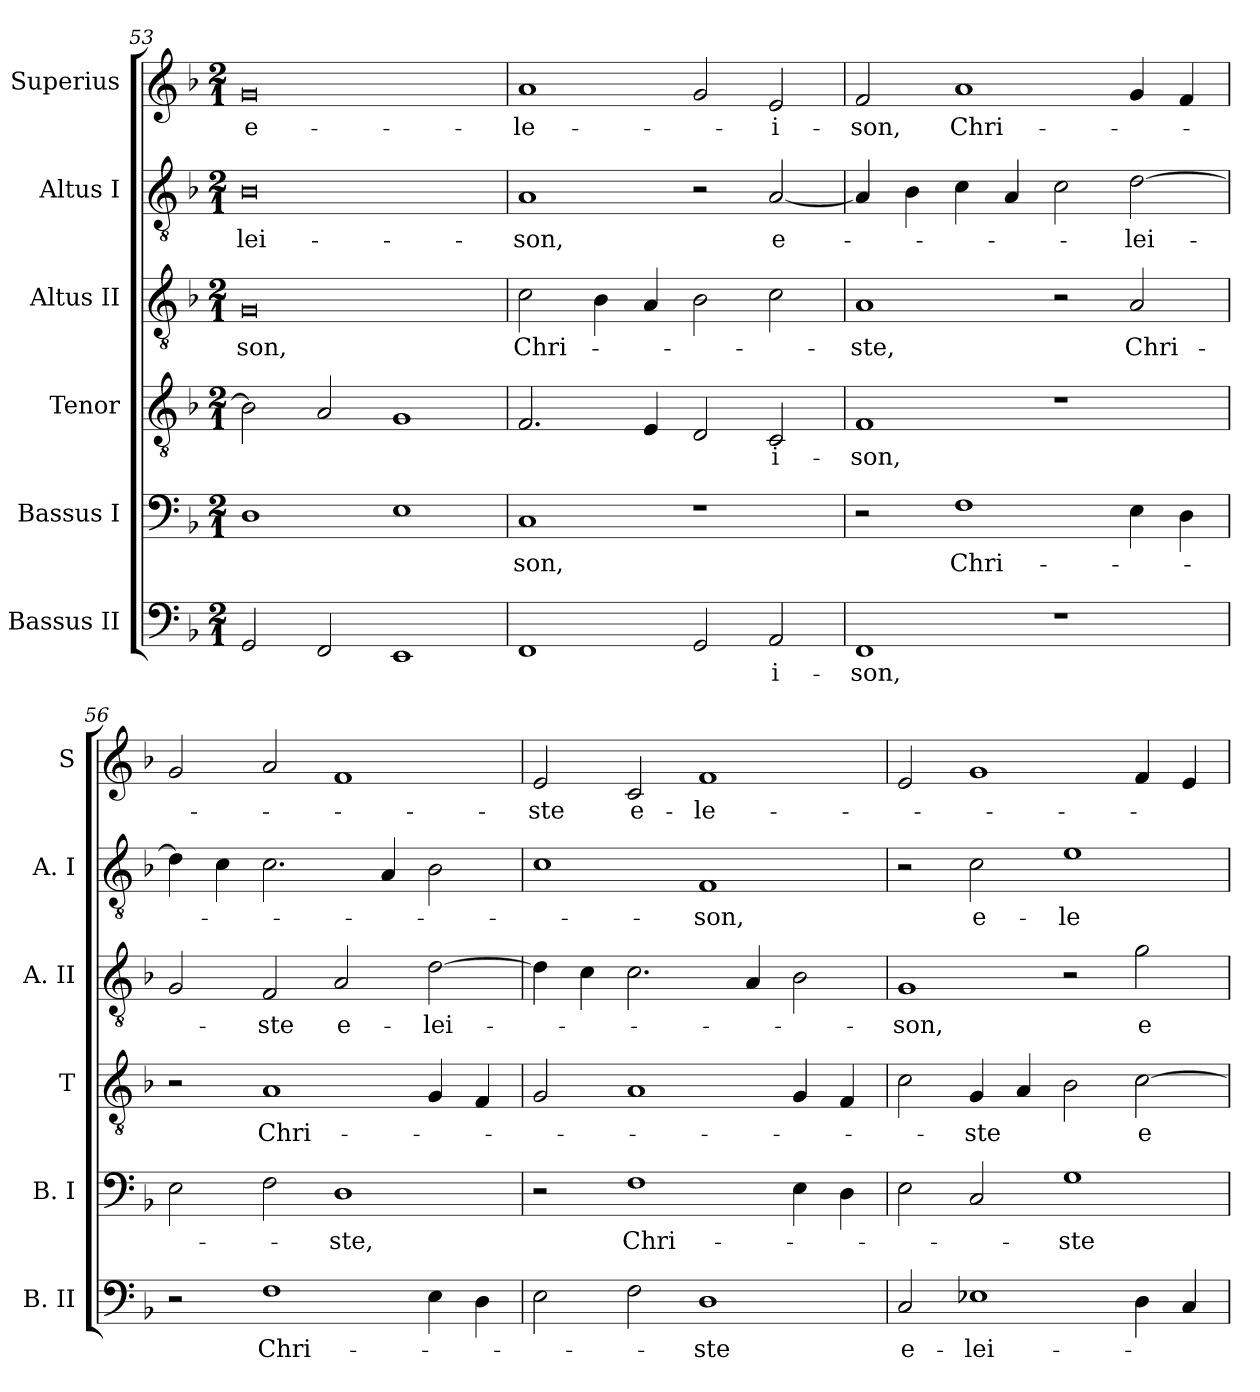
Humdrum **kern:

**kern	**text	**kern	**text	**kern	**text	**kern	**text	**kern	**text	**kern	**text
*part6	*part6	*part5	*part5	*part4	*part4	*part3	*part3	*part2	*part2	*part1	*part1
*staff6	*staff6	*staff5	*staff5	*staff4	*staff4	*staff3	*staff3	*staff2	*staff2	*staff1	*staff1
*I"Bassus II	*	*I"Bassus I	*	*I"Tenor	*	*I"Altus II	*	*I"Altus I	*	*I"Superius	*
*I'B. II	*	*I'B. I	*	*I'T	*	*I'A. II	*	*I'A. I	*	*I'S	*
*clefF4	*	*clefF4	*	*clefGv2	*	*clefGv2	*	*clefGv2	*	*clefG2	*
*k[b-]	*	*k[b-]	*	*k[b-]	*	*k[b-]	*	*k[b-]	*	*k[b-]	*
*F:	*	*F:	*	*F:	*	*F:	*	*F:	*	*F:	*
*M2/1	*	*M2/1	*	*M2/1	*	*M2/1	*	*M2/1	*	*M2/1	*
=53	=53	=53	=53	=53	=53	=53	=53	=53	=53	=53	=53
2GG	.	1D	.	2B-]	.	0G	-son,	0B-	-lei-	0g	e-
2FF	.	.	.	2A	.	.	.	.	.	.	.
1EE	.	1E	.	1G	.	.	.	.	.	.	.
=54	=54	=54	=54	=54	=54	=54	=54	=54	=54	=54	=54
1FF	.	1C	-son,	2.F	.	2c	Chri-	1A	-son,	1a	-le-
.	.	.	.	.	.	4B-	.	.	.	.	.
.	.	.	.	4E	.	4A	.	.	.	.	.
2GG	.	1r	.	2D	.	2B-	.	2r	.	2g	.
2AA	-i-	.	.	2C	-i-	2c	.	[2A	e-	2e	-i-
=55	=55	=55	=55	=55	=55	=55	=55	=55	=55	=55	=55
1FF	-son,	2r	.	1F	-son,	1A	-ste,	4A]	.	2f	-son,
.	.	.	.	.	.	.	.	4B-	.	.	.
.	.	1F	Chri-	.	.	.	.	4c	.	1a	Chri-
.	.	.	.	.	.	.	.	4A	.	.	.
1r	.	.	.	1r	.	2r	.	2c	.	.	.
.	.	4E	.	.	.	2A	Chri-	[2d	-lei-	4g	.
.	.	4D	.	.	.	.	.	.	.	4f	.
=56	=56	=56	=56	=56	=56	=56	=56	=56	=56	=56	=56
2r	.	2E	.	2r	.	2G	.	4d]	.	2g	.
.	.	.	.	.	.	.	.	4c	.	.	.
1F	Chri-	2F	.	1A	Chri-	2F	-ste	2.c	.	2a	.
.	.	1D	-ste,	.	.	2A	e-	.	.	1f	.
.	.	.	.	.	.	.	.	4A	.	.	.
4E	.	.	.	4G	.	[2d	-lei-	2B-	.	.	.
4D	.	.	.	4F	.	.	.	.	.	.	.
=57	=57	=57	=57	=57	=57	=57	=57	=57	=57	=57	=57
2E	.	2r	.	2G	.	4d]	.	1c	.	2e	-ste
.	.	.	.	.	.	4c	.	.	.	.	.
2F	.	1F	Chri-	1A	.	2.c	.	.	.	2c	e-
1D	-ste	.	.	.	.	.	.	1F	-son,	1f	-le-
.	.	.	.	.	.	4A	.	.	.	.	.
.	.	4E	.	4G	.	2B-	.	.	.	.	.
.	.	4D	.	4F	.	.	.	.	.	.	.
=58	=58	=58	=58	=58	=58	=58	=58	=58	=58	=58	=58
2C	e-	2E	.	2c	.	1G	-son,	2r	.	2e	.
1E-X	-lei-	2C	.	4G	-ste	.	.	2c	e-	1g	.
.	.	.	.	4A	.	.	.	.	.	.	.
.	.	1G	-ste	2B-	.	2r	.	1e	-le-	.	.
4D	.	.	.	[2c	e-	2g	e-	.	.	4f	.
4C	.	.	.	.	.	.	.	.	.	4e	.
=	=	=	=	=	=	=	=	=	=	=	=
*-	*-	*-	*-	*-	*-	*-	*-	*-	*-	*-	*-
